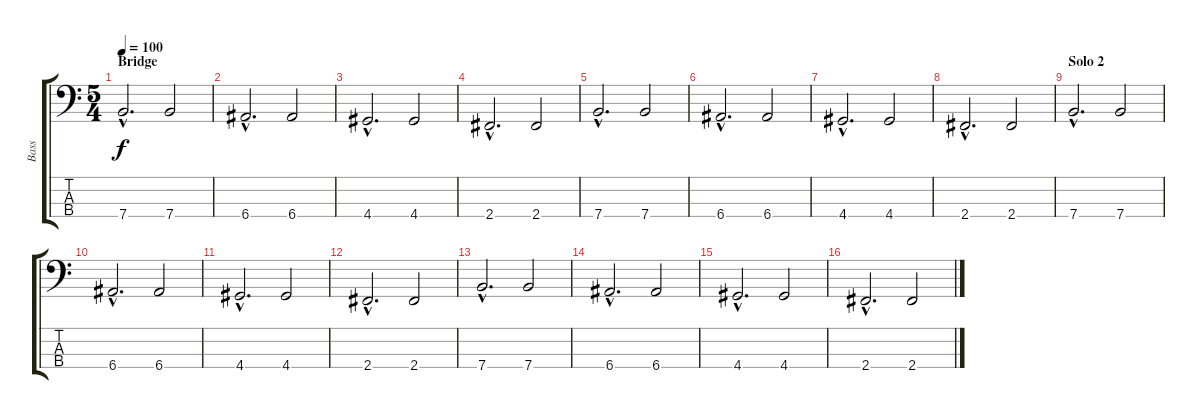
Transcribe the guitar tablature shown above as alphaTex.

\track ("Bass" "Bass") {instrument electricbasspick}
\staff {score tabs}
\tuning (G2 D2 A1 E1) {hide}
\ts (5 4)
\section ("" "Bridge")
\tempo 100
\clef f4
\ks c
7.4{hac}.2{d dy f volume 14 instrument electricbasspick} 7.4.2 |
6.4{hac}.2{d} 6.4.2 |
4.4{hac}.2{d} 4.4.2 |
2.4{hac}.2{d} 2.4.2 |
7.4{hac}.2{d} 7.4.2 |
6.4{hac}.2{d} 6.4.2 |
4.4{hac}.2{d} 4.4.2 |
2.4{hac}.2{d} 2.4.2 |
\section ("" "Solo 2")
7.4{hac}.2{d} 7.4.2 |
6.4{hac}.2{d} 6.4.2 |
4.4{hac}.2{d} 4.4.2 |
2.4{hac}.2{d} 2.4.2 |
7.4{hac}.2{d} 7.4.2 |
6.4{hac}.2{d} 6.4.2 |
4.4{hac}.2{d} 4.4.2 |
2.4{hac}.2{d} 2.4.2
